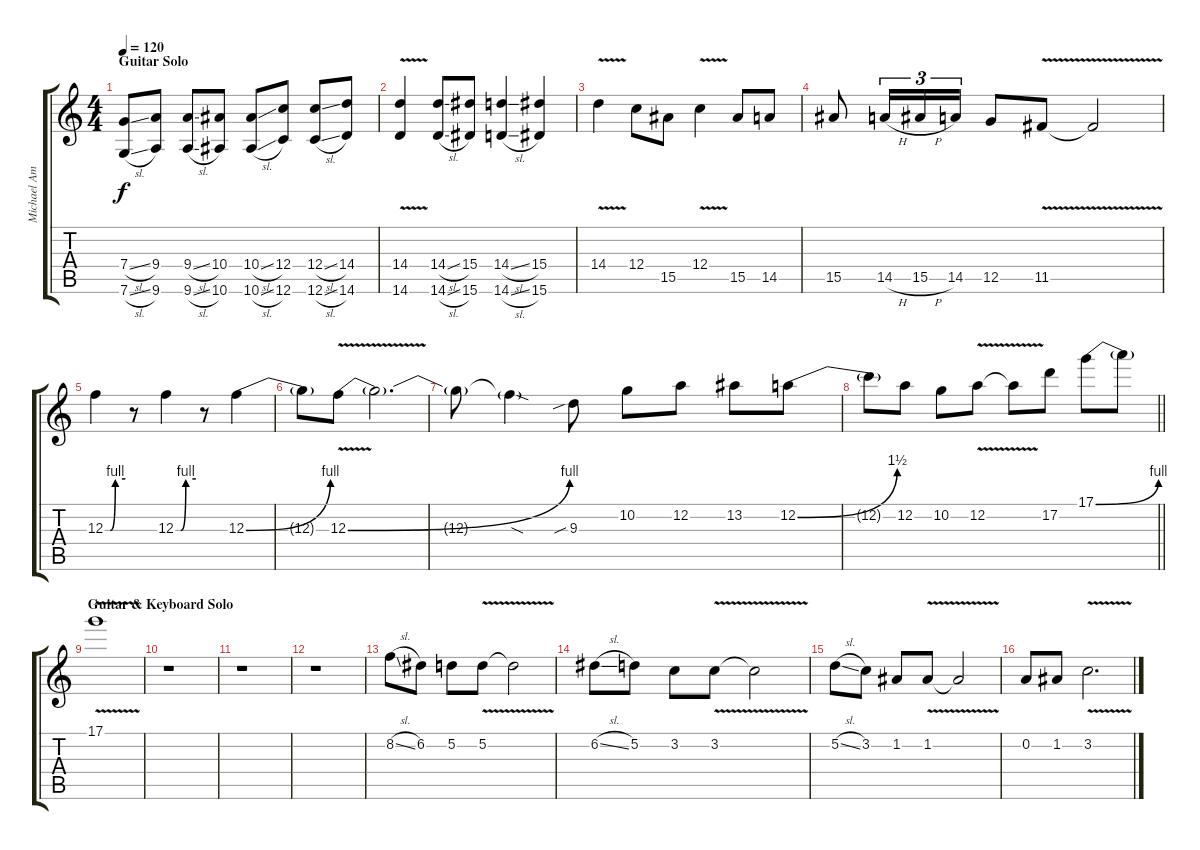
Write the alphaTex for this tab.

\track ("Michael Amott (Lead Guitar I)" "Michael Am") {instrument distortionguitar}
\staff {score tabs}
\tuning (D4 A3 F3 C3 G2 C2) {hide}
\ts (4 4)
\section ("" "Guitar Solo")
\tempo 120
\clef g2
\ks c
(7.4{sl} 7.6{sl}).8{dy f volume 14 balance 8 instrument distortionguitar} (9.4 9.6).8 (9.4{sl} 9.6{sl}).8 (10.4 10.6).8 (10.4{sl} 10.6{sl}).8 (12.4 12.6).8 (12.4{sl} 12.6{sl}).8 (14.4 14.6).8 |
(14.4{v} 14.6{v}).4 (14.4{sl} 14.6{sl}).8 (15.4 15.6).8 (14.4{sl} 14.6{sl}).4 (15.4 15.6).4 |
14.4{v}.4 12.4.8 15.5.8 12.4{v}.4 15.5.8 14.5.8 |
15.5.8 14.5{h}.16{tu (3 2)} 15.5{h}.16{tu (3 2)} 14.5.16{tu (3 2)} 12.5.8 11.5{v}.8 11.5{t}.2 |
12.3{be (custom 0 0 15 0 30 4 60 4)}.4 r.8 12.3{be (custom 0 0 15 0 30 4 60 4)}.4 r.8 12.3{be (bend 0 0 60 4)}.4 |
12.3{t}.8 12.3{be (bend 0 0 60 4) v}.8 12.3{t}.2{d} |
12.3{t}.8 12.3{sod t}.4 9.3{sib}.8 10.2.8 12.2.8 13.2.8 12.2{be (bend 0 0 60 6)}.8 |
\barLineRight lightlight
12.2{t}.8 12.2.8 10.2.8 12.2{v}.8 12.2{t}.8 17.2.8 17.1{be (bend 0 0 60 4)}.8 17.1{t}.8 |
\section ("" "Guitar & Keyboard Solo")
17.1{v}.1{volume 11} |
r.1 |
r.1 |
r.1 |
8.2{sl}.8{volume 14 balance 0 instrument overdrivenguitar} 6.2.8 5.2.8 5.2{v}.8 5.2{t}.2 |
6.2{sl}.8 5.2.8 3.2.8 3.2{v}.8 3.2{t}.2 |
5.2{sl}.8 3.2.8 1.2.8 1.2{v}.8 1.2{t}.2 |
0.2.8{volume 10} 1.2.8 3.2{v}.2{d}
